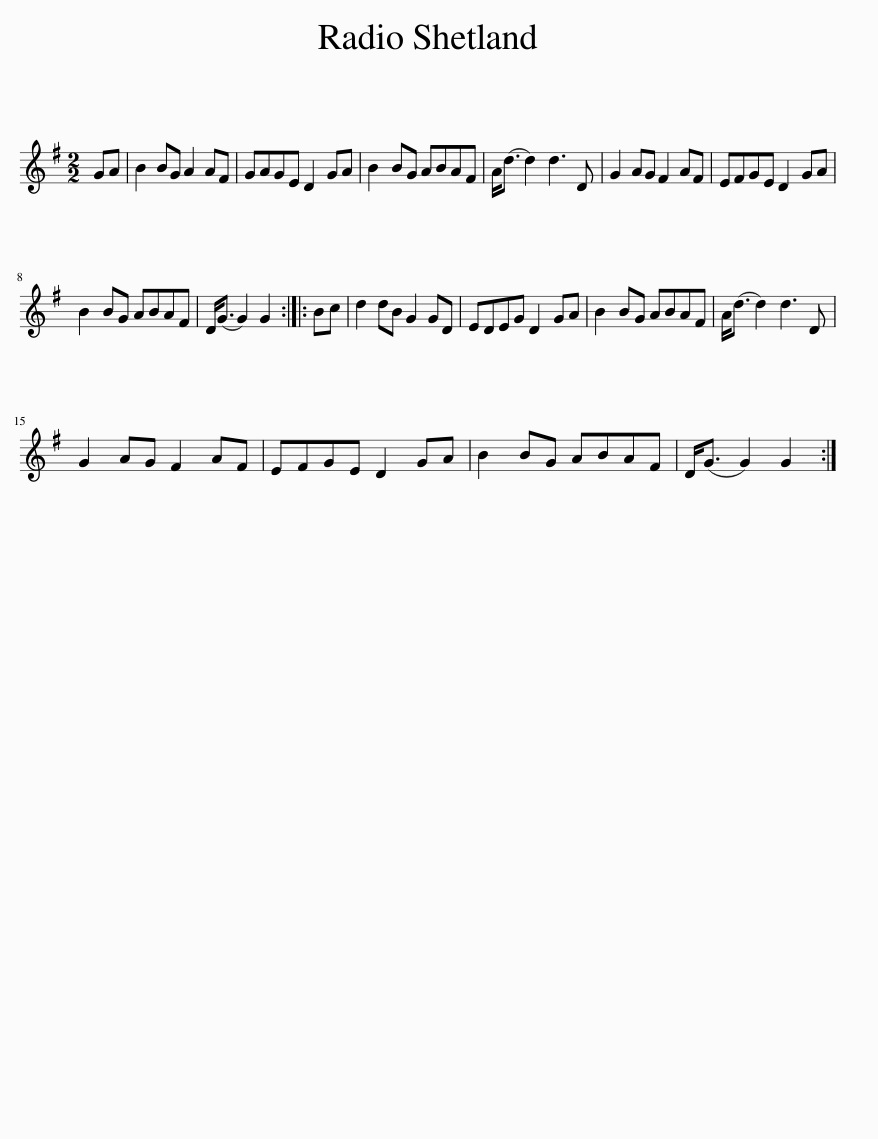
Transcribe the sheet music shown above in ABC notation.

X:1
L:1/8
M:2/2
I:linebreak $
K:G
V:1 treble
V:1
 GA | B2 BG A2 AF | GAGE D2 GA | B2 BG ABAF | A<(d d2) d3 D | %5
 G2 AG F2 AF | EFGE D2 GA |$ B2 BG ABAF | D<(G G2) G2 :: Bc | %10
 d2 dB G2 GD | EDEG D2 GA | B2 BG ABAF | A<(d d2) d3 D |$ G2 AG F2 AF | %15
 EFGE D2 GA | B2 BG ABAF | D<(G G2) G2 :| %18
